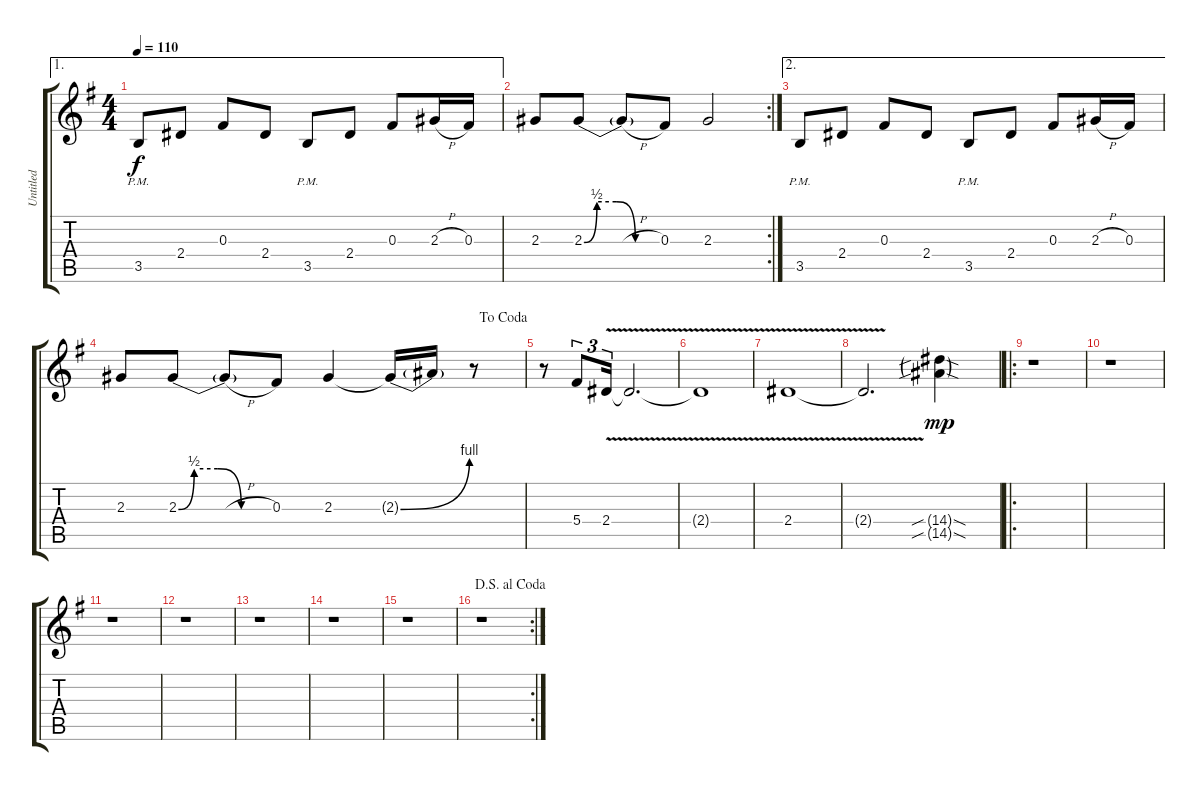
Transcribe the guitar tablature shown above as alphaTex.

\track ("Untitled" "Untitled") {instrument distortionguitar}
\staff {score tabs}
\tuning (Eb4 Bb3 Gb3 Db3 Ab2 Eb2) {hide}
\ae 1
\ts (4 4)
\tempo 110
\clef g2
\ks g
3.5{pm}.8{dy f} 2.4.8 0.3.8 2.4.8 3.5{pm}.8 2.4.8 0.3.8 2.3{h}.16 0.3.16 |
\rc 2
2.3.8 2.3{be (custom 0 0 10 2 25 2 40 0 60 0)}.8 2.3{h t}.8 0.3.8 2.3.2 |
\ae 2
3.5{pm}.8 2.4.8 0.3.8 2.4.8 3.5{pm}.8 2.4.8 0.3.8 2.3{h}.16 0.3.16 |
\jump dacoda
2.3.8 2.3{be (custom 0 0 10 2 25 2 40 0 60 0)}.8 2.3{h t}.8 0.3.8 2.3.4 2.3{be (bend 0 0 60 4) t}.16 2.3{t}.16 r.8 |
r.8 5.4.8{tu (3 2)} 2.4{v}.16{tu (3 2)} 2.4{v t}.2{d} |
2.4{v t}.1 |
2.4{v}.1 |
2.4{v t}.2{d} (14.4{sib sod g} 14.5{sib sod g}).4{dy mp} |
\ro
r.1 |
r.1 |
r.1 |
r.1 |
r.1 |
r.1 |
r.1 |
\rc 2
\jump dalsegnoalcoda
r.1
